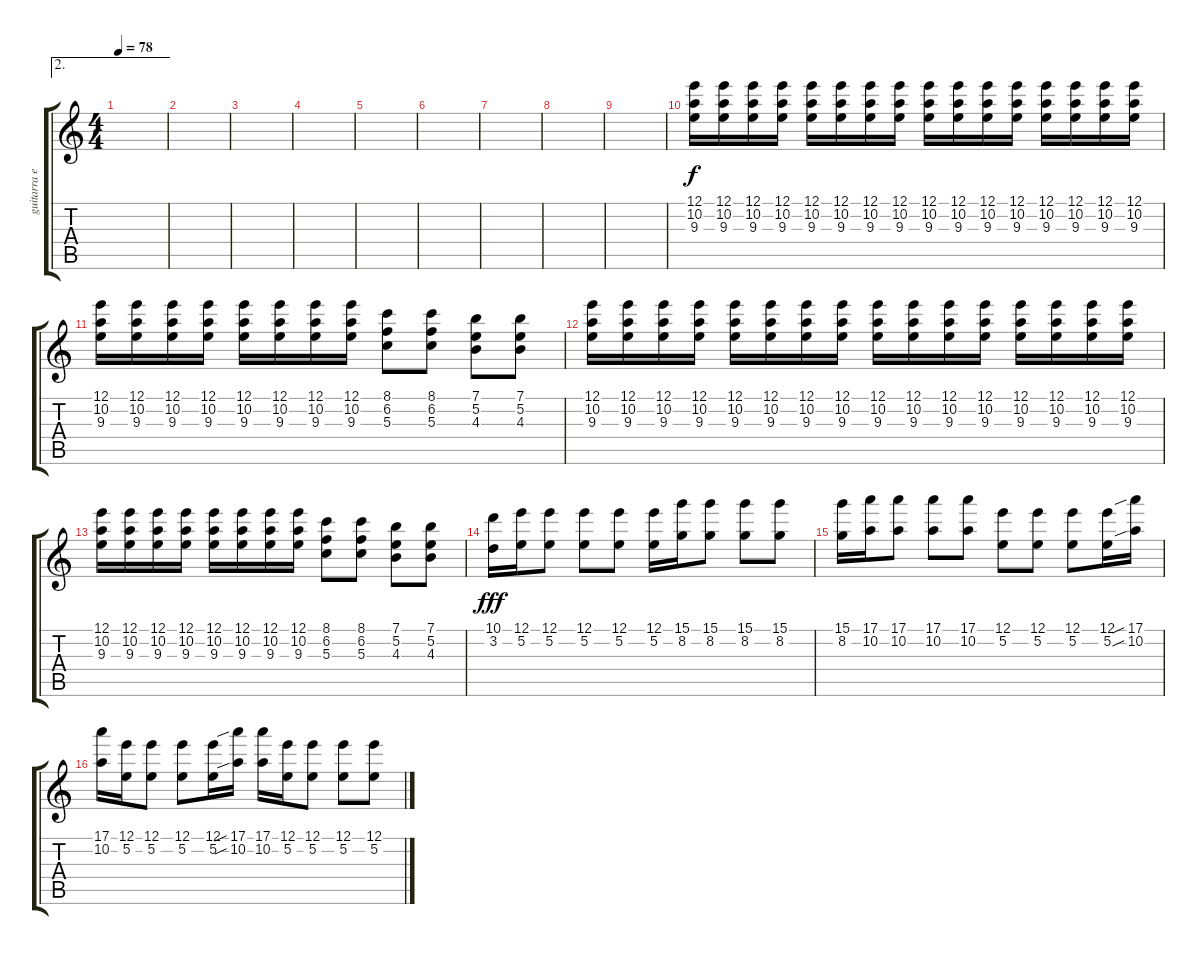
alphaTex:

\track ("guitarra electrica" "guitarra e") {instrument overdrivenguitar}
\staff {score tabs}
\tuning (E4 B3 G3 D3 A2 E2) {hide}
\ae 2
\ts (4 4)
\tempo 78
\clef g2
\ks c
|
|
|
|
|
|
|
|
|
(12.1 10.2 9.3).16 (12.1 10.2 9.3).16 (12.1 10.2 9.3).16 (12.1 10.2 9.3).16 (12.1 10.2 9.3).16 (12.1 10.2 9.3).16 (12.1 10.2 9.3).16 (12.1 10.2 9.3).16 (12.1 10.2 9.3).16 (12.1 10.2 9.3).16 (12.1 10.2 9.3).16 (12.1 10.2 9.3).16 (12.1 10.2 9.3).16 (12.1 10.2 9.3).16 (12.1 10.2 9.3).16 (12.1 10.2 9.3).16 |
(12.1 10.2 9.3).16 (12.1 10.2 9.3).16 (12.1 10.2 9.3).16 (12.1 10.2 9.3).16 (12.1 10.2 9.3).16 (12.1 10.2 9.3).16 (12.1 10.2 9.3).16 (12.1 10.2 9.3).16 (8.1 6.2 5.3).8 (8.1 6.2 5.3).8 (7.1 5.2 4.3).8 (7.1 5.2 4.3).8 |
(12.1 10.2 9.3).16 (12.1 10.2 9.3).16 (12.1 10.2 9.3).16 (12.1 10.2 9.3).16 (12.1 10.2 9.3).16 (12.1 10.2 9.3).16 (12.1 10.2 9.3).16 (12.1 10.2 9.3).16 (12.1 10.2 9.3).16 (12.1 10.2 9.3).16 (12.1 10.2 9.3).16 (12.1 10.2 9.3).16 (12.1 10.2 9.3).16 (12.1 10.2 9.3).16 (12.1 10.2 9.3).16 (12.1 10.2 9.3).16 |
(12.1 10.2 9.3).16 (12.1 10.2 9.3).16 (12.1 10.2 9.3).16 (12.1 10.2 9.3).16 (12.1 10.2 9.3).16 (12.1 10.2 9.3).16 (12.1 10.2 9.3).16 (12.1 10.2 9.3).16 (8.1 6.2 5.3).8 (8.1 6.2 5.3).8 (7.1 5.2 4.3).8 (7.1 5.2 4.3).8 |
(10.1 3.2).16{dy fff} (12.1 5.2).16 (12.1 5.2).8 (12.1 5.2).8 (12.1 5.2).8 (12.1 5.2).16 (15.1 8.2).16 (15.1 8.2).8 (15.1 8.2).8 (15.1 8.2).8 |
(15.1 8.2).16 (17.1 10.2).16 (17.1 10.2).8 (17.1 10.2).8 (17.1 10.2).8 (12.1 5.2).8 (12.1 5.2).8 (12.1 5.2).8 (12.1 5.2).16 (17.1{sib} 10.2{sib}).16 |
(17.1 10.2).16 (12.1 5.2).16 (12.1 5.2).8 (12.1 5.2).8 (12.1 5.2).16 (17.1{sib} 10.2{sib}).16 (17.1 10.2).16 (12.1 5.2).16 (12.1 5.2).8 (12.1 5.2).8 (12.1 5.2).8
